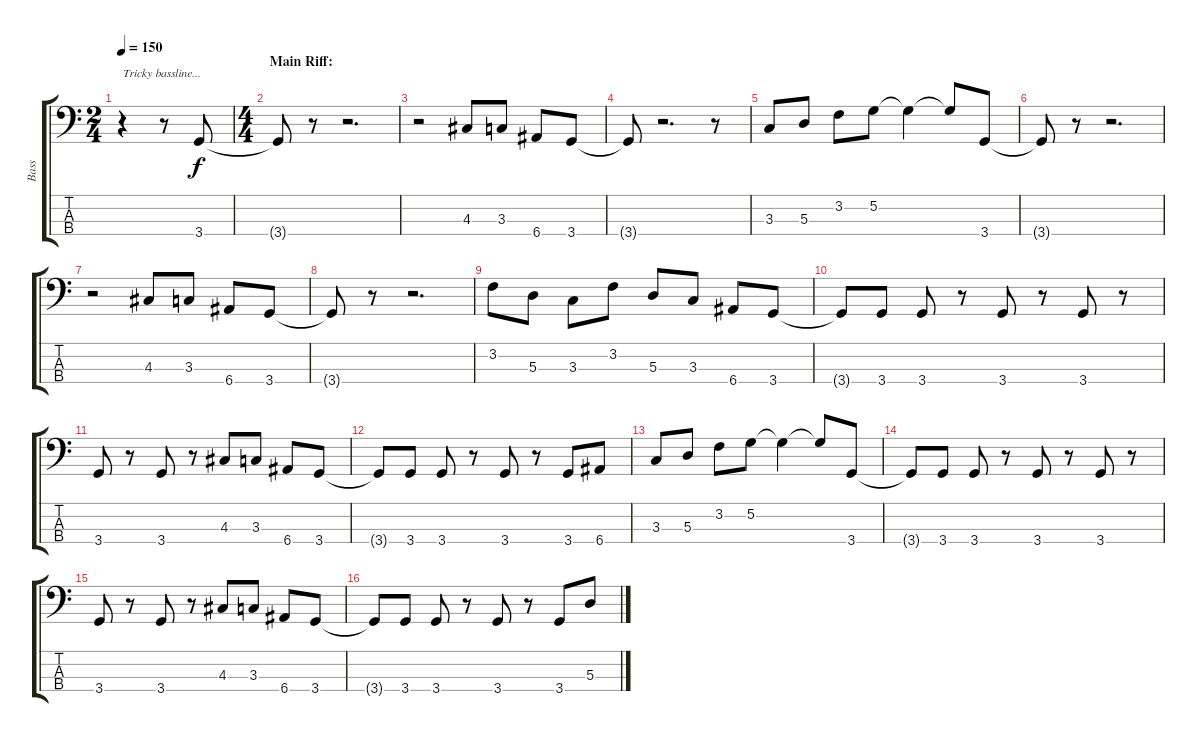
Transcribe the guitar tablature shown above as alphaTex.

\track ("Bass" "Bass") {instrument electricbasspick}
\staff {score tabs}
\tuning (G2 D2 A1 E1) {hide}
\ts (2 4)
\tempo 150
\clef f4
\ks c
r.4{txt "Tricky bassline..." dy f instrument electricbasspick} r.8 3.4.8 |
\ts (4 4)
\section ("" "Main Riff:")
3.4{t}.8 r.8 r.2{d} |
r.2 4.3.8 3.3.8 6.4.8 3.4.8 |
3.4{t}.8 r.2{d} r.8 |
3.3.8 5.3.8 3.2.8 5.2.8 5.2{t}.4 5.2{t}.8 3.4.8 |
3.4{t}.8 r.8 r.2{d} |
r.2 4.3.8 3.3.8 6.4.8 3.4.8 |
3.4{t}.8 r.8 r.2{d} |
3.2.8 5.3.8 3.3.8 3.2.8 5.3.8 3.3.8 6.4.8 3.4.8 |
3.4{t}.8 3.4.8 3.4.8 r.8 3.4.8 r.8 3.4.8 r.8 |
3.4.8 r.8 3.4.8 r.8 4.3.8 3.3.8 6.4.8 3.4.8 |
3.4{t}.8 3.4.8 3.4.8 r.8 3.4.8 r.8 3.4.8 6.4.8 |
3.3.8 5.3.8 3.2.8 5.2.8 5.2{t}.4 5.2{t}.8 3.4.8 |
3.4{t}.8 3.4.8 3.4.8 r.8 3.4.8 r.8 3.4.8 r.8 |
3.4.8 r.8 3.4.8 r.8 4.3.8 3.3.8 6.4.8 3.4.8 |
3.4{t}.8 3.4.8 3.4.8 r.8 3.4.8 r.8 3.4.8 5.3.8
